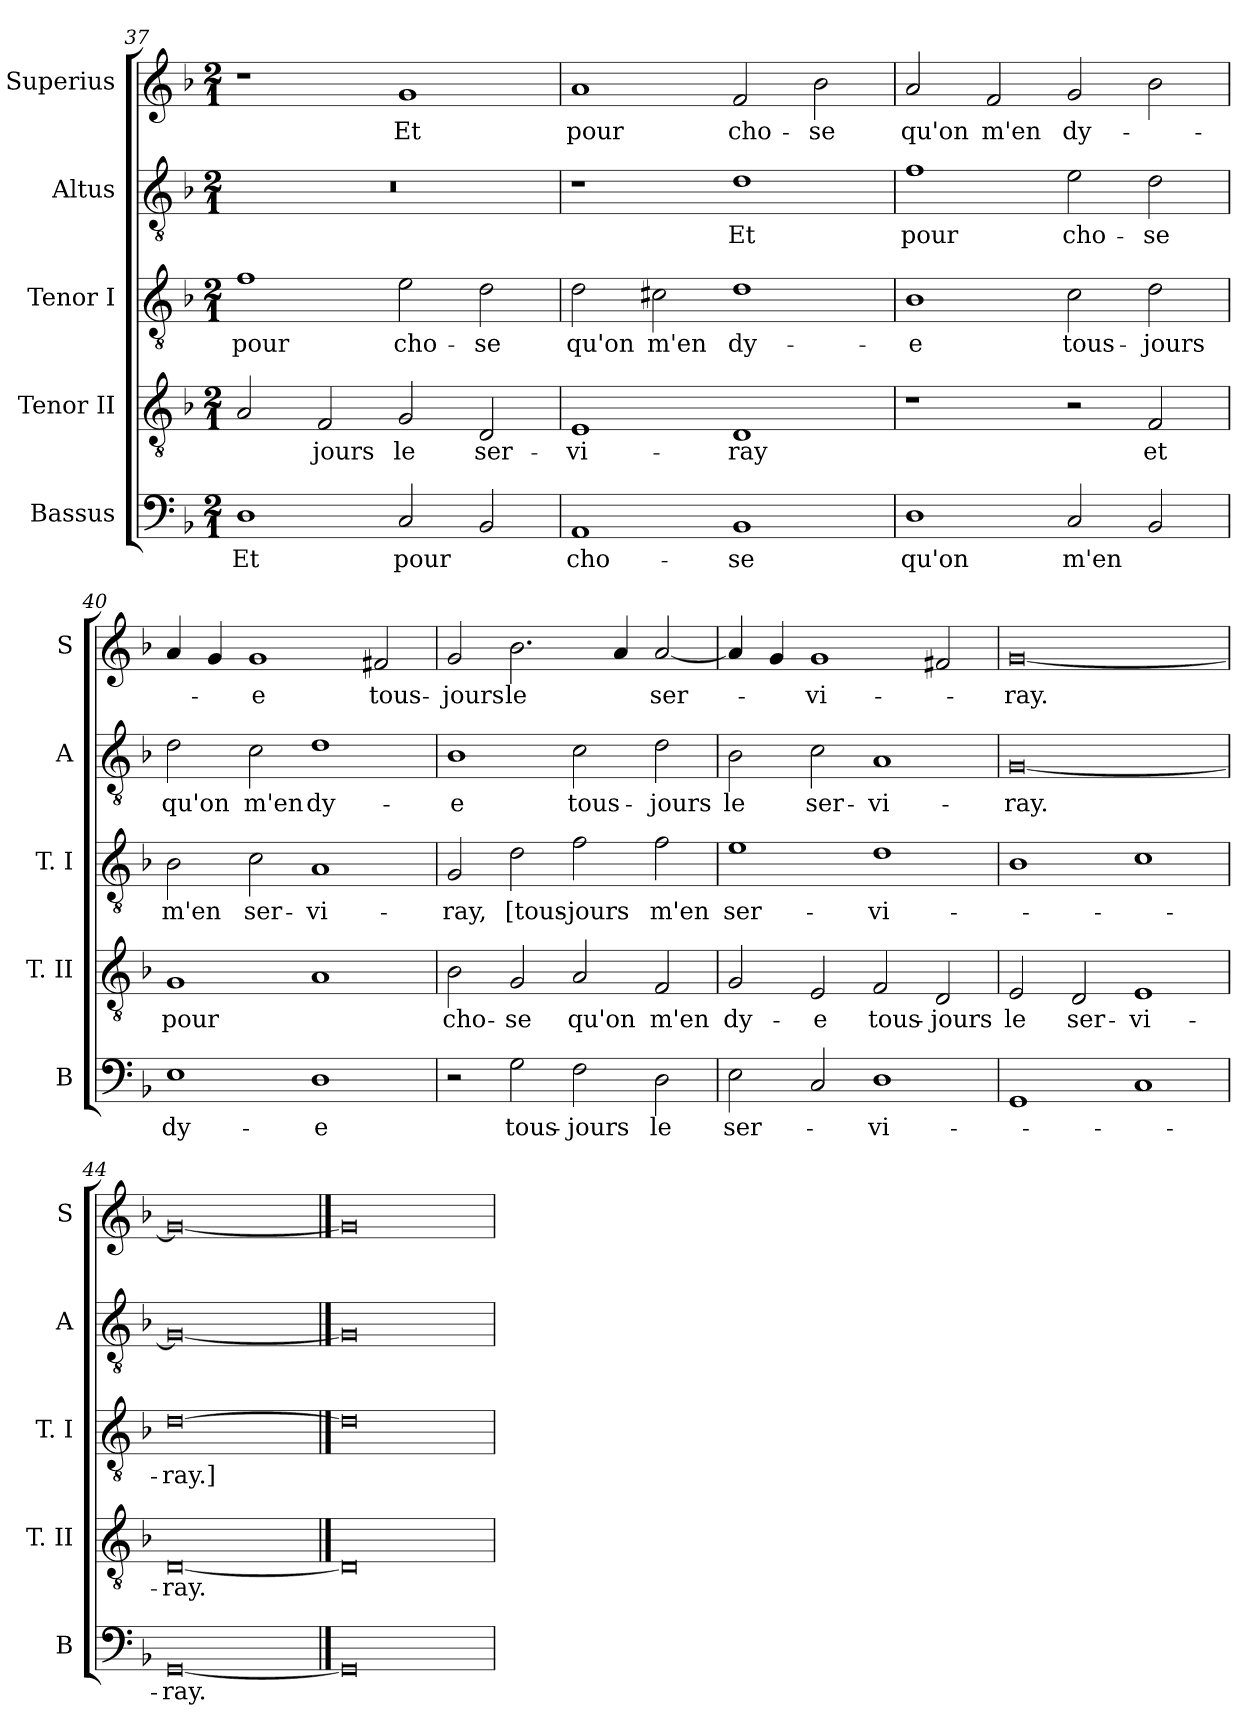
**kern	**text	**kern	**text	**kern	**text	**kern	**text	**kern	**text
*part5	*part5	*part4	*part4	*part3	*part3	*part2	*part2	*part1	*part1
*staff5	*staff5	*staff4	*staff4	*staff3	*staff3	*staff2	*staff2	*staff1	*staff1
*I"Bassus	*	*I"Tenor II	*	*I"Tenor I	*	*I"Altus	*	*I"Superius	*
*I'B	*	*I'T. II	*	*I'T. I	*	*I'A	*	*I'S	*
*clefF4	*	*clefGv2	*	*clefGv2	*	*clefGv2	*	*clefG2	*
*k[b-]	*	*k[b-]	*	*k[b-]	*	*k[b-]	*	*k[b-]	*
*F:	*	*F:	*	*F:	*	*F:	*	*F:	*
*M2/1	*	*M2/1	*	*M2/1	*	*M2/1	*	*M2/1	*
=37	=37	=37	=37	=37	=37	=37	=37	=37	=37
1D	Et	2A	.	1f	pour	0r	.	1r	.
.	.	2F	-jours	.	.	.	.	.	.
2C	pour	2G	le	2e	cho-	.	.	1g	Et
2BB-	.	2D	ser-	2d	-se	.	.	.	.
=38	=38	=38	=38	=38	=38	=38	=38	=38	=38
1AA	cho-	1E	-vi-	2d	qu'on	1r	.	1a	pour
.	.	.	.	2c#X	m'en	.	.	.	.
1BB-	-se	1D	-ray	1d	dy-	1d	Et	2f	cho-
.	.	.	.	.	.	.	.	2b-	-se
=39	=39	=39	=39	=39	=39	=39	=39	=39	=39
1D	qu'on	1r	.	1B-	-e	1f	pour	2a	qu'on
.	.	.	.	.	.	.	.	2f	m'en
2C	m'en	2r	.	2c	tous-	2e	cho-	2g	dy-
2BB-	.	2F	et	2d	-jours	2d	-se	2b-	.
=40	=40	=40	=40	=40	=40	=40	=40	=40	=40
1E	dy-	1G	pour	2B-	m'en	2d	qu'on	4a	.
.	.	.	.	.	.	.	.	4g	.
.	.	.	.	2c	ser-	2c	m'en	1g	-e
1D	-e	1A	.	1A	-vi-	1d	dy-	.	.
.	.	.	.	.	.	.	.	2f#X	tous-
=41	=41	=41	=41	=41	=41	=41	=41	=41	=41
2r	.	2B-	cho-	2G	-ray,	1B-	-e	2g	-jours
2G	tous-	2G	-se	2d	[tous-	.	.	2.b-	le
2F	-jours	2A	qu'on	2f	-jours	2c	tous-	.	.
.	.	.	.	.	.	.	.	4a	.
2D	le	2F	m'en	2f	m'en	2d	-jours	[2a	ser-
=42	=42	=42	=42	=42	=42	=42	=42	=42	=42
2E	ser-	2G	dy-	1e	ser-	2B-	le	4a]	.
.	.	.	.	.	.	.	.	4g	.
2C	.	2E	-e	.	.	2c	ser-	1g	-vi-
1D	-vi-	2F	tous-	1d	-vi-	1A	-vi-	.	.
.	.	2D	-jours	.	.	.	.	2f#X	.
=43	=43	=43	=43	=43	=43	=43	=43	=43	=43
1GG	.	2E	le	1B-	.	[0G	-ray.	[0g	-ray.
.	.	2D	ser-	.	.	.	.	.	.
1C	.	1E	-vi-	1c	.	.	.	.	.
=44	=44	=44	=44	=44	=44	=44	=44	=44	=44
[0GG	-ray.	[0D	-ray.	[0d	-ray.]	0G_	.	0g_	.
==45	==45	==45	==45	==45	==45	==45	==45	==45	==45
0GG]	.	0D]	.	0d]	.	0G]	.	0g]	.
=	=	=	=	=	=	=	=	=	=
*-	*-	*-	*-	*-	*-	*-	*-	*-	*-
